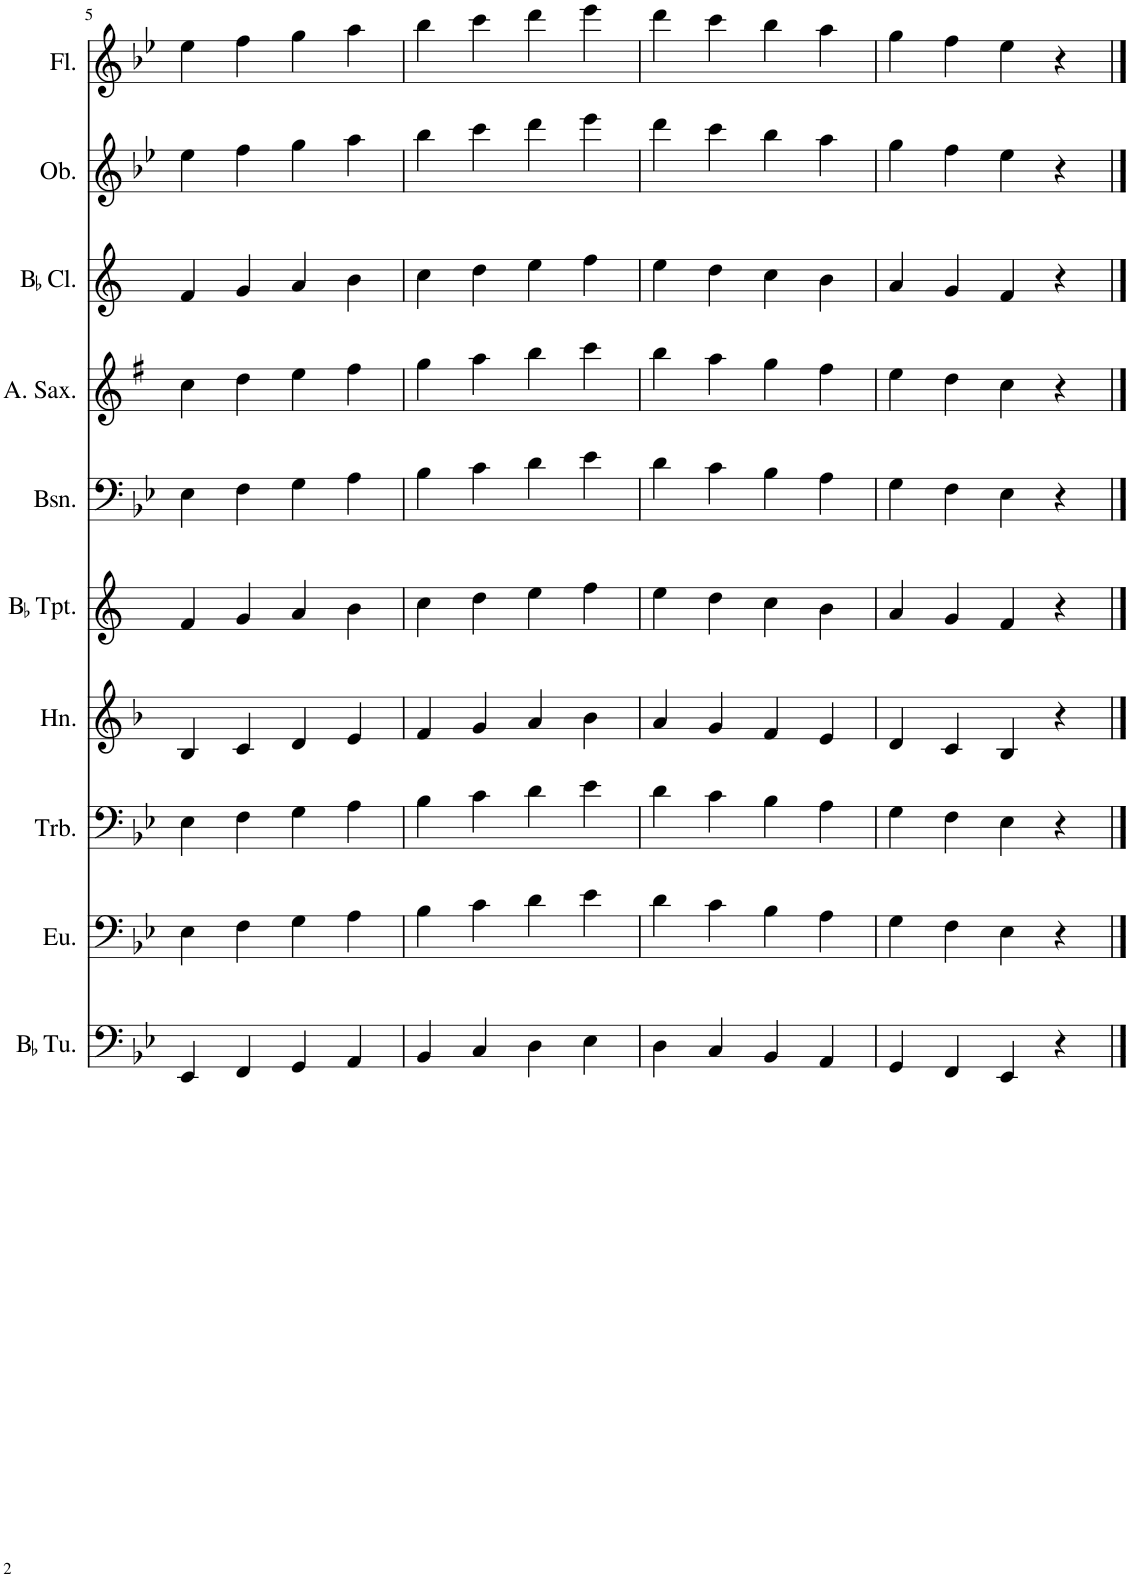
**kern	**kern	**kern	**kern	**kern	**kern	**kern	**kern	**kern	**kern
*part10	*part9	*part8	*part7	*part6	*part5	*part4	*part3	*part2	*part1
*staff10	*staff9	*staff8	*staff7	*staff6	*staff5	*staff4	*staff3	*staff2	*staff1
*I"BaccidentalFlat Tuba	*I"Euphonium	*I"Trombone	*I"Horn	*I"BaccidentalFlat Trumpet	*I"Bassoon	*I"Alto Saxophone	*I"BaccidentalFlat Clarinet	*I"Oboe	*I"Flute
*I'BaccidentalFlat Tu.	*I'Eu.	*I'Trb.	*I'Hn.	*I'BaccidentalFlat Tpt.	*I'Bsn.	*I'A. Sax.	*I'BaccidentalFlat Cl.	*I'Ob.	*I'Fl.
!!LO:PB:g=z
*clefF4	*clefF4	*clefF4	*clefG2	*clefG2	*clefF4	*clefG2	*clefG2	*clefG2	*clefG2
*	*	*	*Trd4c7	*Trd1c2	*	*Trd5c9	*Trd1c2	*	*
*k[b-e-]	*k[b-e-]	*k[b-e-]	*k[b-]	*k[]	*k[b-e-]	*k[f#]	*k[]	*k[b-e-]	*k[b-e-]
*M4/4	*M4/4	*M4/4	*M4/4	*M4/4	*M4/4	*M4/4	*M4/4	*M4/4	*M4/4
=5	=5	=5	=5	=5	=5	=5	=5	=5	=5
4EE-/	4E-\	4E-\	4B-/	4f/	4E-\	4cc\	4f/	4ee-\	4ee-\
4FF/	4F\	4F\	4c/	4g/	4F\	4dd\	4g/	4ff\	4ff\
4GG/	4G\	4G\	4d/	4a/	4G\	4ee\	4a/	4gg\	4gg\
4AA/	4A\	4A\	4e/	4b\	4A\	4ff#\	4b\	4aa\	4aa\
=6	=6	=6	=6	=6	=6	=6	=6	=6	=6
4BB-/	4B-\	4B-\	4f/	4cc\	4B-\	4gg\	4cc\	4bb-\	4bb-\
4C/	4c\	4c\	4g/	4dd\	4c\	4aa\	4dd\	4ccc\	4ccc\
4D\	4d\	4d\	4a/	4ee\	4d\	4bb\	4ee\	4ddd\	4ddd\
4E-\	4e-\	4e-\	4b-\	4ff\	4e-\	4ccc\	4ff\	4eee-\	4eee-\
=7	=7	=7	=7	=7	=7	=7	=7	=7	=7
4D\	4d\	4d\	4a/	4ee\	4d\	4bb\	4ee\	4ddd\	4ddd\
4C/	4c\	4c\	4g/	4dd\	4c\	4aa\	4dd\	4ccc\	4ccc\
4BB-/	4B-\	4B-\	4f/	4cc\	4B-\	4gg\	4cc\	4bb-\	4bb-\
4AA/	4A\	4A\	4e/	4b\	4A\	4ff#\	4b\	4aa\	4aa\
=8	=8	=8	=8	=8	=8	=8	=8	=8	=8
4GG/	4G\	4G\	4d/	4a/	4G\	4ee\	4a/	4gg\	4gg\
4FF/	4F\	4F\	4c/	4g/	4F\	4dd\	4g/	4ff\	4ff\
4EE-/	4E-\	4E-\	4B-/	4f/	4E-\	4cc\	4f/	4ee-\	4ee-\
4r	4r	4r	4r	4r	4r	4r	4r	4r	4r
==	==	==	==	==	==	==	==	==	==
*-	*-	*-	*-	*-	*-	*-	*-	*-	*-
